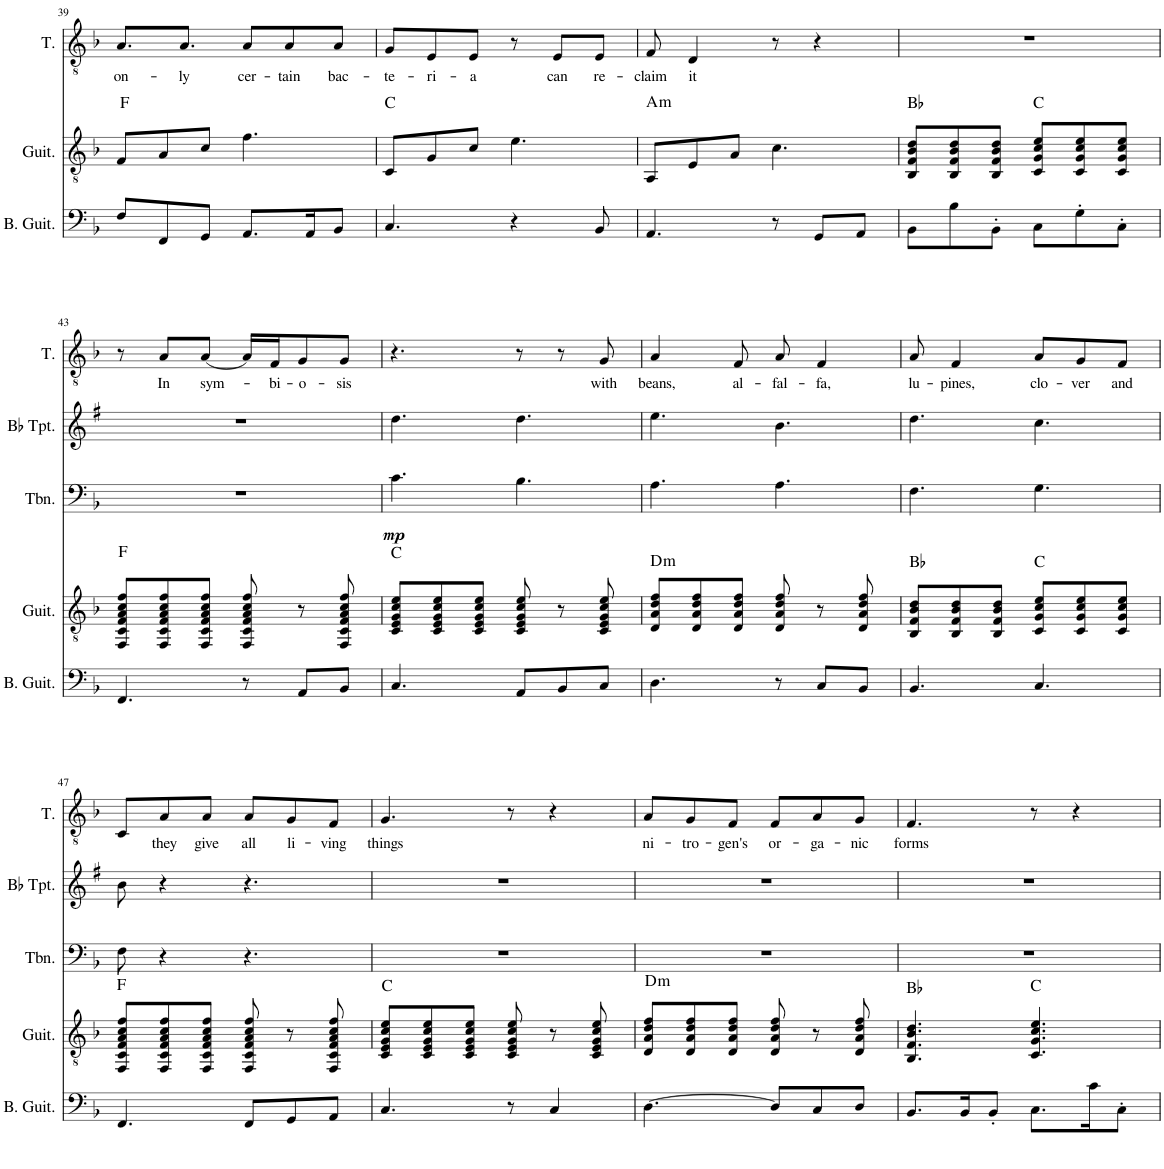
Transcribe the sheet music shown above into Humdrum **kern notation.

**kern	**kern	**harte	**kern	**dynam	**kern	**kern	**text
*part5	*part4	*part4	*part3	*part3	*part2	*part1	*part1
*staff5	*staff4	*	*staff3	*staff3	*staff2	*staff1	*staff1
*I"Bass Guitar	*I"Acoustic Guitar	*	*I"Trombone	*	*I"Bb Trumpet	*I"Tenor	*
*I'B. Guit.	*I'Guit.	*	*I'Tbn.	*	*I'Bb Tpt.	*I'T.	*
!!LO:PB:g=z
*clefF4	*clefGv2	*	*clefF4	*	*clefG2	*clefGv2	*
*Trd7c12	*	*	*	*	*Trd1c2	*	*
*k[b-]	*k[b-]	*	*k[b-]	*	*k[f#]	*k[b-]	*
*M6/8	*M6/8	*	*M6/8	*	*M6/8	*M6/8	*
=39	=39	=39	=39	=39	=39	=39	=39
!	!	!	!	!	!	!	!LO:LY:b
8F/L	8F/L	F:maj	2.r	.	2.r	8.A/L	on-
8FF/	8A/	.	.	.	.	.	.
!	!	!	!	!	!	!	!LO:LY:b
.	.	.	.	.	.	8.A/J	-ly
8GG/J	8c/J	.	.	.	.	.	.
!	!	!	!	!	!	!	!LO:LY:b
8.AA/L	4.f\	.	.	.	.	8A/L	cer-
!	!	!	!	!	!	!	!LO:LY:b
.	.	.	.	.	.	8A/	-tain
16AA/K	.	.	.	.	.	.	.
!	!	!	!	!	!	!	!LO:LY:b
8BB-/J	.	.	.	.	.	8A/J	bac-
=40	=40	=40	=40	=40	=40	=40	=40
!	!	!	!	!	!	!	!LO:LY:b
4.C/	8C/L	C:maj	2.r	.	2.r	8G/L	-te-
!	!	!	!	!	!	!	!LO:LY:b
.	8G/	.	.	.	.	8E/	-ri-
!	!	!	!	!	!	!	!LO:LY:b
.	8c/J	.	.	.	.	8E/J	-a
4r	4.e\	.	.	.	.	8r	.
!	!	!	!	!	!	!	!LO:LY:b
.	.	.	.	.	.	8E/L	can
!	!	!	!	!	!	!	!LO:LY:b
8BB-/	.	.	.	.	.	8E/J	re-
=41	=41	=41	=41	=41	=41	=41	=41
!	!	!LO:H:kt=m	!	!	!	!	!LO:LY:b
4.AA/	8AA/L	A:min	2.r	.	2.r	8F/	-claim
!	!	!	!	!	!	!	!LO:LY:b
.	8E/	.	.	.	.	4D/	it
.	8A/J	.	.	.	.	.	.
8r	4.c\	.	.	.	.	8r	.
8GG/L	.	.	.	.	.	4r	.
8AA/J	.	.	.	.	.	.	.
=42	=42	=42	=42	=42	=42	=42	=42
8BB-\L	8BB-/ 8F/ 8B-/ 8d/L	Bb:maj	2.r	.	2.r	2.r	.
8B-\	8BB-/ 8F/ 8B-/ 8d/	.	.	.	.	.	.
8BB-'\J	8BB-/ 8F/ 8B-/ 8d/J	.	.	.	.	.	.
8C\L	8C/ 8G/ 8c/ 8e/L	C:maj	.	.	.	.	.
8G'\	8C/ 8G/ 8c/ 8e/	.	.	.	.	.	.
8C'\J	8C/ 8G/ 8c/ 8e/J	.	.	.	.	.	.
!!LO:LB:g=z
=43	=43	=43	=43	=43	=43	=43	=43
4.FF/	8FF/ 8C/ 8F/ 8A/ 8c/ 8f/L	F:maj	2.r	.	2.r	8r	.
!	!	!	!	!	!	!	!LO:LY:b
.	8FF/ 8C/ 8F/ 8A/ 8c/ 8f/	.	.	.	.	8A/L	In
!	!	!	!	!	!	!	!LO:LY:b
.	8FF/ 8C/ 8F/ 8A/ 8c/ 8f/J	.	.	.	.	[8A/J	sym-
8r	8FF/ 8C/ 8F/ 8A/ 8c/ 8f/	.	.	.	.	16A/LL]	.
!	!	!	!	!	!	!	!LO:LY:b
.	.	.	.	.	.	16F/J	-bi-
!	!	!	!	!	!	!	!LO:LY:b
8AA/L	8r	.	.	.	.	8G/	-o-
!	!	!	!	!	!	!	!LO:LY:b
8BB-/J	8FF/ 8C/ 8F/ 8A/ 8c/ 8f/	.	.	.	.	8G/J	-sis
=44	=44	=44	=44	=44	=44	=44	=44
!	!	!	!	!LO:DY:b	!	!	!
4.C/	8C/ 8E/ 8G/ 8c/ 8e/L	C:maj	4.c\	mp	4.dd\	4.r	.
.	8C/ 8E/ 8G/ 8c/ 8e/	.	.	.	.	.	.
.	8C/ 8E/ 8G/ 8c/ 8e/J	.	.	.	.	.	.
8AA/L	8C/ 8E/ 8G/ 8c/ 8e/	.	4.B-\	.	4.dd\	8r	.
8BB-/	8r	.	.	.	.	8r	.
!	!	!	!	!	!	!	!LO:LY:b
8C/J	8C/ 8E/ 8G/ 8c/ 8e/	.	.	.	.	8G/	with
=45	=45	=45	=45	=45	=45	=45	=45
!	!	!LO:H:kt=m	!	!	!	!	!LO:LY:b
4.D\	8D/ 8A/ 8d/ 8f/L	D:min	4.A\	.	4.ee\	4A/	beans,
.	8D/ 8A/ 8d/ 8f/	.	.	.	.	.	.
!	!	!	!	!	!	!	!LO:LY:b
.	8D/ 8A/ 8d/ 8f/J	.	.	.	.	8F/	al-
!	!	!	!	!	!	!	!LO:LY:b
8r	8D/ 8A/ 8d/ 8f/	.	4.A\	.	4.b\	8A/	-fal-
!	!	!	!	!	!	!	!LO:LY:b
8C/L	8r	.	.	.	.	4F/	-fa,
8BB-/J	8D/ 8A/ 8d/ 8f/	.	.	.	.	.	.
=46	=46	=46	=46	=46	=46	=46	=46
!	!	!	!	!	!	!	!LO:LY:b
4.BB-/	8BB-/ 8F/ 8B-/ 8d/L	Bb:maj	4.F\	.	4.dd\	8A/	lu-
!	!	!	!	!	!	!	!LO:LY:b
.	8BB-/ 8F/ 8B-/ 8d/	.	.	.	.	4F/	-pines,
.	8BB-/ 8F/ 8B-/ 8d/J	.	.	.	.	.	.
!	!	!	!	!	!	!	!LO:LY:b
4.C/	8C/ 8G/ 8c/ 8e/L	C:maj	4.G\	.	4.cc\	8A/L	clo-
!	!	!	!	!	!	!	!LO:LY:b
.	8C/ 8G/ 8c/ 8e/	.	.	.	.	8G/	-ver
!	!	!	!	!	!	!	!LO:LY:b
.	8C/ 8G/ 8c/ 8e/J	.	.	.	.	8F/J	and
!!LO:LB:g=z
=47	=47	=47	=47	=47	=47	=47	=47
4.FF/	8FF/ 8C/ 8F/ 8A/ 8c/ 8f/L	F:maj	8F\	.	8b\	8C/L	.
!	!	!	!	!	!	!	!LO:LY:b
.	8FF/ 8C/ 8F/ 8A/ 8c/ 8f/	.	4r	.	4r	8A/	they
!	!	!	!	!	!	!	!LO:LY:b
.	8FF/ 8C/ 8F/ 8A/ 8c/ 8f/J	.	.	.	.	8A/J	give
!	!	!	!	!	!	!	!LO:LY:b
8FF/L	8FF/ 8C/ 8F/ 8A/ 8c/ 8f/	.	4.r	.	4.r	8A/L	all
!	!	!	!	!	!	!	!LO:LY:b
8GG/	8r	.	.	.	.	8G/	li-
!	!	!	!	!	!	!	!LO:LY:b
8AA/J	8FF/ 8C/ 8F/ 8A/ 8c/ 8f/	.	.	.	.	8F/J	-ving
=48	=48	=48	=48	=48	=48	=48	=48
!	!	!	!	!	!	!	!LO:LY:b
4.C/	8C/ 8E/ 8G/ 8c/ 8e/L	C:maj	2.r	.	2.r	4.G/	things
.	8C/ 8E/ 8G/ 8c/ 8e/	.	.	.	.	.	.
.	8C/ 8E/ 8G/ 8c/ 8e/J	.	.	.	.	.	.
8r	8C/ 8E/ 8G/ 8c/ 8e/	.	.	.	.	8r	.
4C/	8r	.	.	.	.	4r	.
.	8C/ 8E/ 8G/ 8c/ 8e/	.	.	.	.	.	.
=49	=49	=49	=49	=49	=49	=49	=49
!	!	!LO:H:kt=m	!	!	!	!	!LO:LY:b
[4.D\	8D/ 8A/ 8d/ 8f/L	D:min	2.r	.	2.r	8A/L	ni-
!	!	!	!	!	!	!	!LO:LY:b
.	8D/ 8A/ 8d/ 8f/	.	.	.	.	8G/	-tro-
!	!	!	!	!	!	!	!LO:LY:b
.	8D/ 8A/ 8d/ 8f/J	.	.	.	.	8F/J	-gen's
!	!	!	!	!	!	!	!LO:LY:b
8D/L]	8D/ 8A/ 8d/ 8f/	.	.	.	.	8F/L	or-
!	!	!	!	!	!	!	!LO:LY:b
8C/	8r	.	.	.	.	8A/	-ga-
!	!	!	!	!	!	!	!LO:LY:b
8D/J	8D/ 8A/ 8d/ 8f/	.	.	.	.	8G/J	-nic
=50	=50	=50	=50	=50	=50	=50	=50
!	!	!	!	!	!	!	!LO:LY:b
8.BB-/L	4.BB-/ 4.F/ 4.B-/ 4.d/	Bb:maj	2.r	.	2.r	4.F/	forms
16BB-/K	.	.	.	.	.	.	.
8BB-'/J	.	.	.	.	.	.	.
8.C\L	4.C/ 4.G/ 4.c/ 4.e/	C:maj	.	.	.	8r	.
.	.	.	.	.	.	4r	.
16c\K	.	.	.	.	.	.	.
8C'\J	.	.	.	.	.	.	.
=	=	=	=	=	=	=	=
*-	*-	*-	*-	*-	*-	*-	*-
